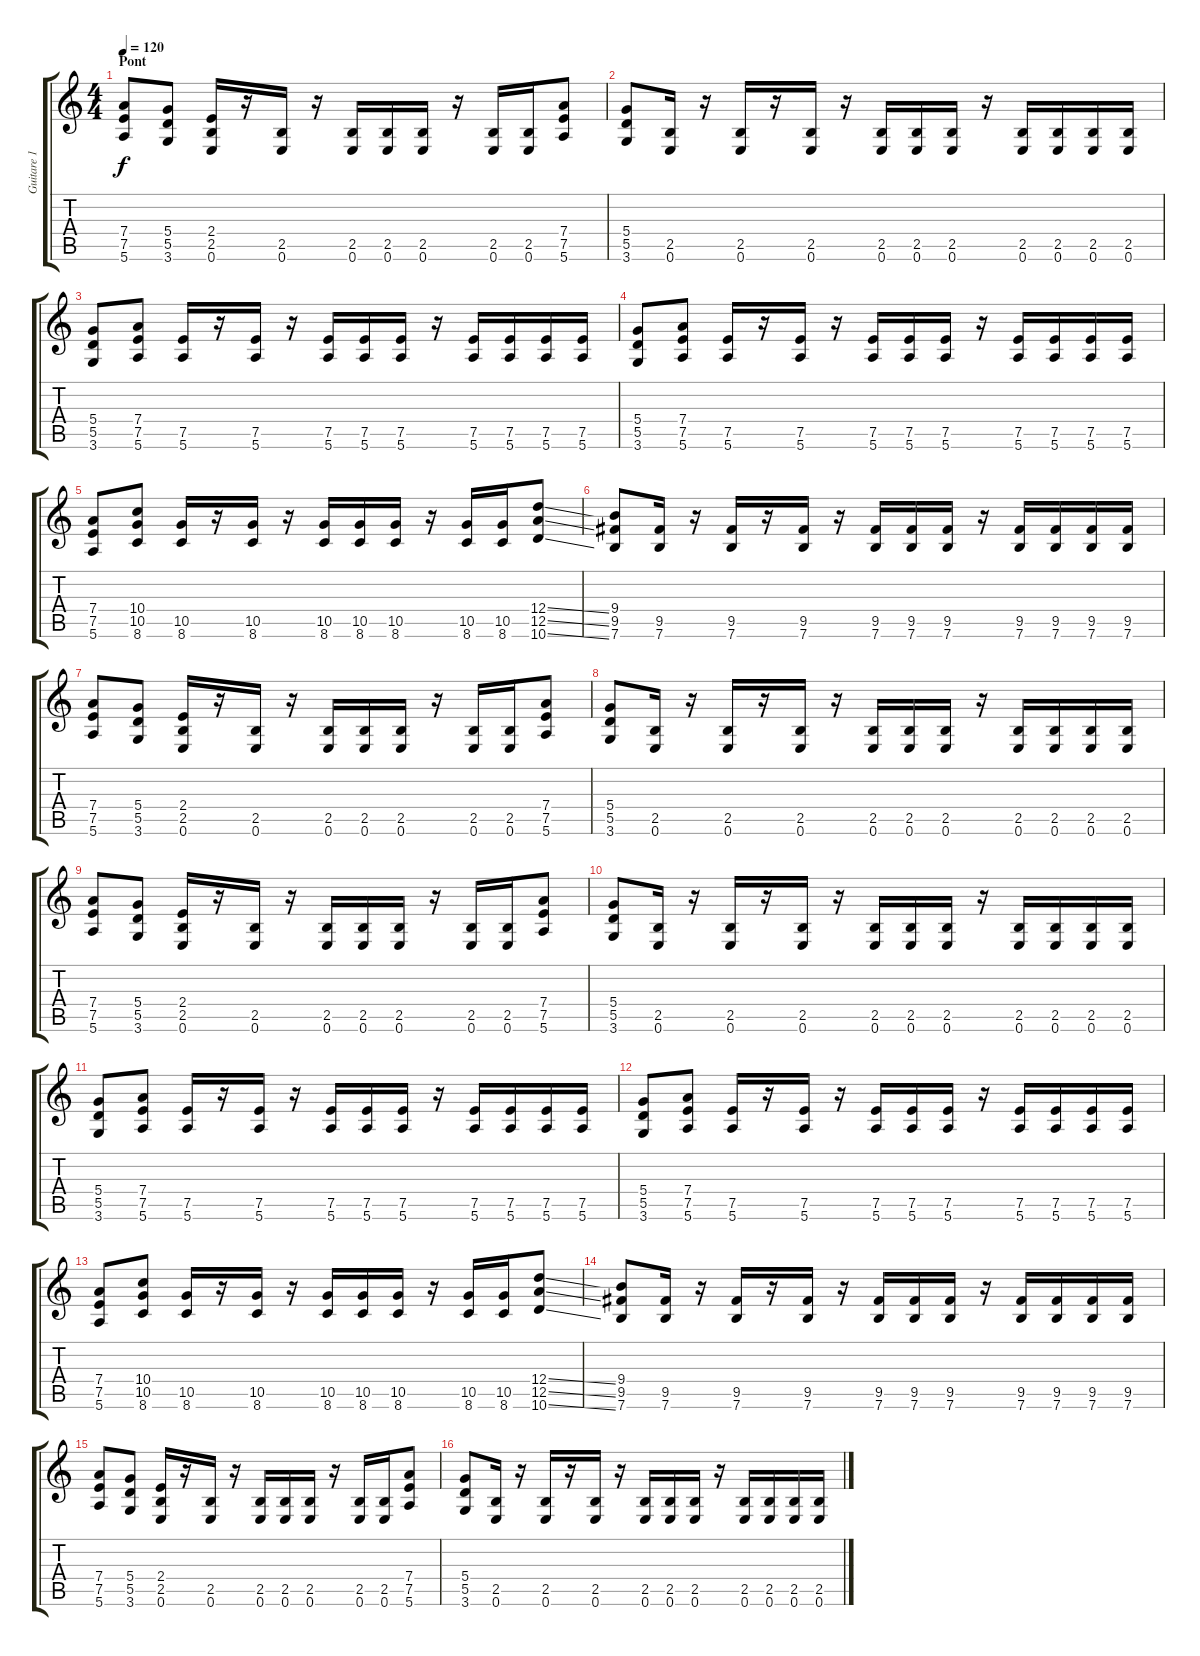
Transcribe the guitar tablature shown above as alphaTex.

\track ("Guitare 1" "Guitare 1") {instrument distortionguitar}
\staff {score tabs}
\tuning (E4 B3 G3 D3 A2 E2) {hide}
\ts (4 4)
\section ("" "Pont")
\tempo 120
\clef g2
\ks c
(7.4 7.5 5.6).8{dy f} (5.4 5.5 3.6).8 (2.4 2.5 0.6).16 r.16 (2.5 0.6).16 r.16 (2.5 0.6).16 (2.5 0.6).16 (2.5 0.6).16 r.16 (2.5 0.6).16 (2.5 0.6).16 (7.4 7.5 5.6).8 |
(5.4 5.5 3.6).8 (2.5 0.6).16 r.16 (2.5 0.6).16 r.16 (2.5 0.6).16 r.16 (2.5 0.6).16 (2.5 0.6).16 (2.5 0.6).16 r.16 (2.5 0.6).16 (2.5 0.6).16 (2.5 0.6).16 (2.5 0.6).16 |
(5.4 5.5 3.6).8 (7.4 7.5 5.6).8 (7.5 5.6).16 r.16 (7.5 5.6).16 r.16 (7.5 5.6).16 (7.5 5.6).16 (7.5 5.6).16 r.16 (7.5 5.6).16 (7.5 5.6).16 (7.5 5.6).16 (7.5 5.6).16 |
(5.4 5.5 3.6).8 (7.4 7.5 5.6).8 (7.5 5.6).16 r.16 (7.5 5.6).16 r.16 (7.5 5.6).16 (7.5 5.6).16 (7.5 5.6).16 r.16 (7.5 5.6).16 (7.5 5.6).16 (7.5 5.6).16 (7.5 5.6).16 |
(7.4 7.5 5.6).8 (10.4 10.5 8.6).8 (10.5 8.6).16 r.16 (10.5 8.6).16 r.16 (10.5 8.6).16 (10.5 8.6).16 (10.5 8.6).16 r.16 (10.5 8.6).16 (10.5 8.6).16 (12.4{ss} 12.5{ss} 10.6{ss}).8 |
(9.4 9.5 7.6).8 (9.5 7.6).16 r.16 (9.5 7.6).16 r.16 (9.5 7.6).16 r.16 (9.5 7.6).16 (9.5 7.6).16 (9.5 7.6).16 r.16 (9.5 7.6).16 (9.5 7.6).16 (9.5 7.6).16 (9.5 7.6).16 |
(7.4 7.5 5.6).8 (5.4 5.5 3.6).8 (2.4 2.5 0.6).16 r.16 (2.5 0.6).16 r.16 (2.5 0.6).16 (2.5 0.6).16 (2.5 0.6).16 r.16 (2.5 0.6).16 (2.5 0.6).16 (7.4 7.5 5.6).8 |
(5.4 5.5 3.6).8 (2.5 0.6).16 r.16 (2.5 0.6).16 r.16 (2.5 0.6).16 r.16 (2.5 0.6).16 (2.5 0.6).16 (2.5 0.6).16 r.16 (2.5 0.6).16 (2.5 0.6).16 (2.5 0.6).16 (2.5 0.6).16 |
(7.4 7.5 5.6).8 (5.4 5.5 3.6).8 (2.4 2.5 0.6).16 r.16 (2.5 0.6).16 r.16 (2.5 0.6).16 (2.5 0.6).16 (2.5 0.6).16 r.16 (2.5 0.6).16 (2.5 0.6).16 (7.4 7.5 5.6).8 |
(5.4 5.5 3.6).8 (2.5 0.6).16 r.16 (2.5 0.6).16 r.16 (2.5 0.6).16 r.16 (2.5 0.6).16 (2.5 0.6).16 (2.5 0.6).16 r.16 (2.5 0.6).16 (2.5 0.6).16 (2.5 0.6).16 (2.5 0.6).16 |
(5.4 5.5 3.6).8 (7.4 7.5 5.6).8 (7.5 5.6).16 r.16 (7.5 5.6).16 r.16 (7.5 5.6).16 (7.5 5.6).16 (7.5 5.6).16 r.16 (7.5 5.6).16 (7.5 5.6).16 (7.5 5.6).16 (7.5 5.6).16 |
(5.4 5.5 3.6).8 (7.4 7.5 5.6).8 (7.5 5.6).16 r.16 (7.5 5.6).16 r.16 (7.5 5.6).16 (7.5 5.6).16 (7.5 5.6).16 r.16 (7.5 5.6).16 (7.5 5.6).16 (7.5 5.6).16 (7.5 5.6).16 |
(7.4 7.5 5.6).8 (10.4 10.5 8.6).8 (10.5 8.6).16 r.16 (10.5 8.6).16 r.16 (10.5 8.6).16 (10.5 8.6).16 (10.5 8.6).16 r.16 (10.5 8.6).16 (10.5 8.6).16 (12.4{ss} 12.5{ss} 10.6{ss}).8 |
(9.4 9.5 7.6).8 (9.5 7.6).16 r.16 (9.5 7.6).16 r.16 (9.5 7.6).16 r.16 (9.5 7.6).16 (9.5 7.6).16 (9.5 7.6).16 r.16 (9.5 7.6).16 (9.5 7.6).16 (9.5 7.6).16 (9.5 7.6).16 |
(7.4 7.5 5.6).8 (5.4 5.5 3.6).8 (2.4 2.5 0.6).16 r.16 (2.5 0.6).16 r.16 (2.5 0.6).16 (2.5 0.6).16 (2.5 0.6).16 r.16 (2.5 0.6).16 (2.5 0.6).16 (7.4 7.5 5.6).8 |
(5.4 5.5 3.6).8 (2.5 0.6).16 r.16 (2.5 0.6).16 r.16 (2.5 0.6).16 r.16 (2.5 0.6).16 (2.5 0.6).16 (2.5 0.6).16 r.16 (2.5 0.6).16 (2.5 0.6).16 (2.5 0.6).16 (2.5 0.6).16
